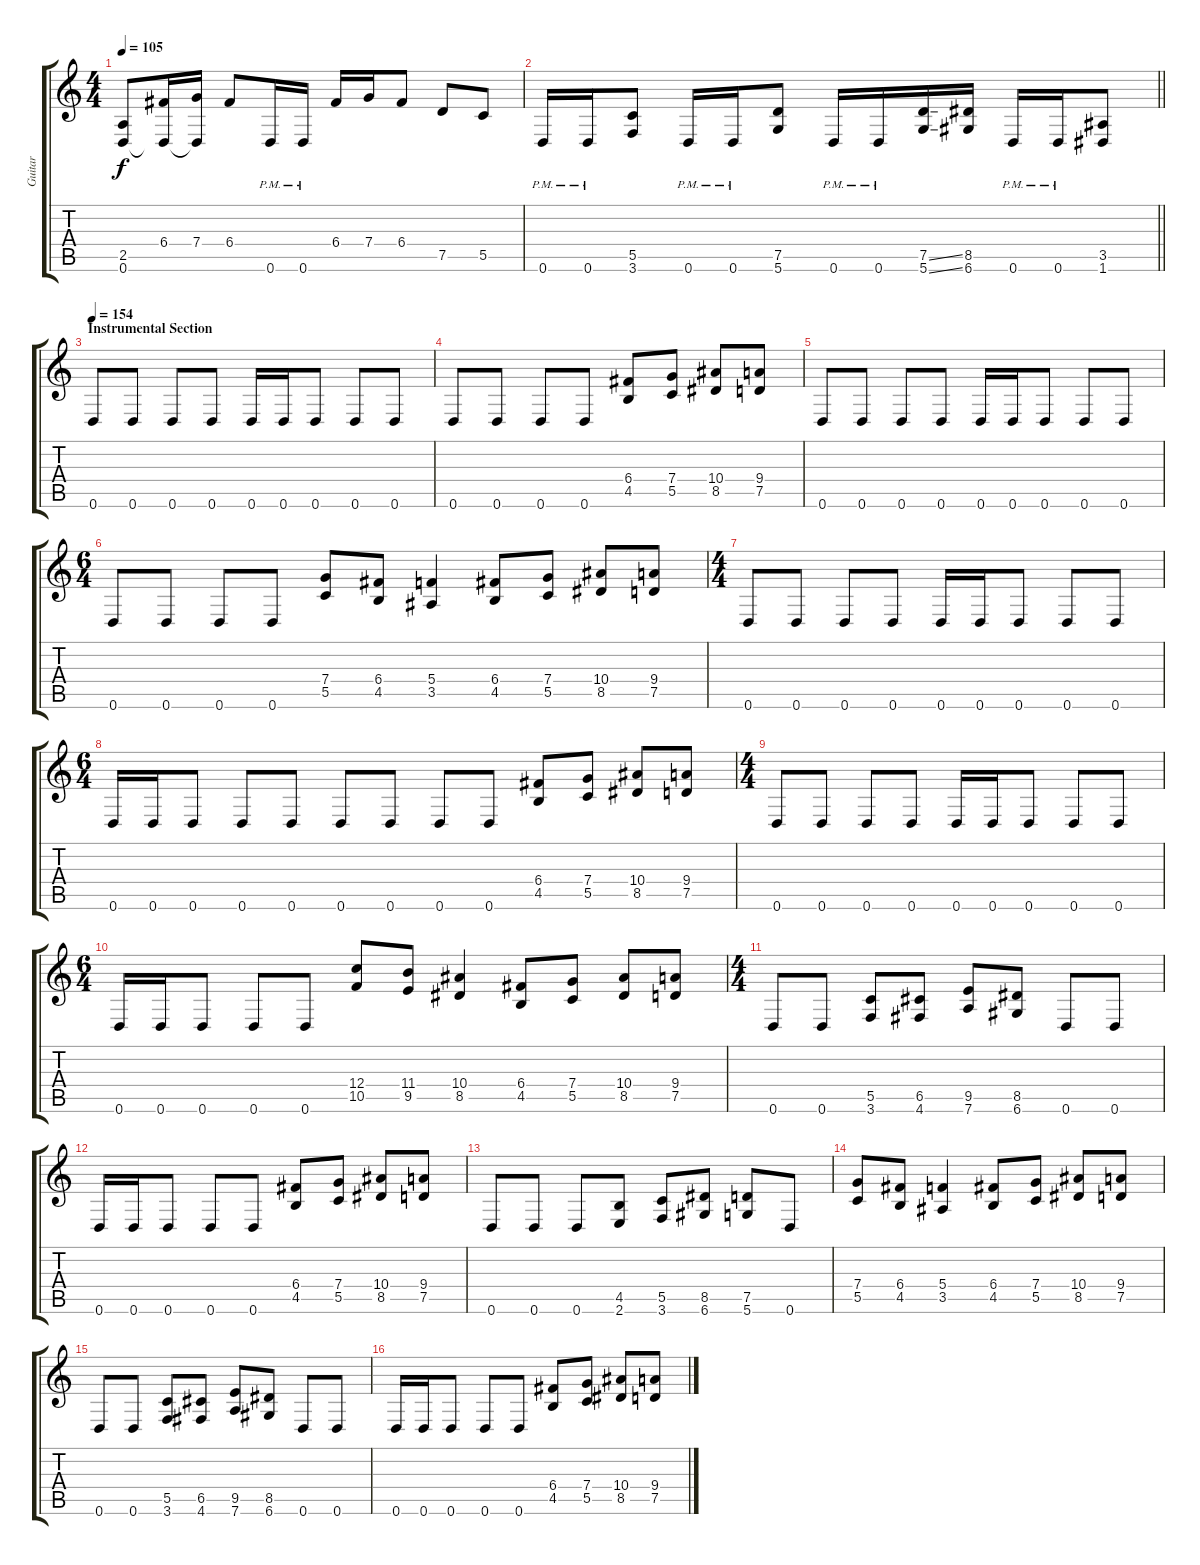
\track ("Guitar" "Guitar") {instrument electricguitarjazz}
\staff {score tabs}
\tuning (D4 A3 F3 C3 G2 D2) {hide}
\ts (4 4)
\tempo 105
\clef g2
\ks c
(2.5 0.6).8{dy f} (6.4 0.6{t}).16 (7.4 0.6{t}).16 6.4.8 0.6{pm}.16 0.6{pm}.16 6.4.16 7.4.16 6.4.8 7.5.8 5.5.8 |
\barLineRight lightlight
0.6{pm}.16 0.6{pm}.16 (5.5 3.6).8 0.6{pm}.16 0.6{pm}.16 (7.5 5.6).8 0.6{pm}.16 0.6{pm}.16 (7.5{ss} 5.6{ss}).16 (8.5 6.6).16 0.6{pm}.16 0.6{pm}.16 (3.5 1.6).8 |
\section ("" "Instrumental Section")
\tempo 154
0.6.8{balance 0} 0.6.8 0.6.8 0.6.8 0.6.16 0.6.16 0.6.8 0.6.8 0.6.8 |
0.6.8 0.6.8 0.6.8 0.6.8 (6.4 4.5).8{balance 8} (7.4 5.5).8 (10.4 8.5).8 (9.4 7.5).8 |
0.6.8{balance 0} 0.6.8 0.6.8 0.6.8 0.6.16 0.6.16 0.6.8 0.6.8 0.6.8 |
\ts (6 4)
0.6.8 0.6.8 0.6.8 0.6.8 (7.4 5.5).8{balance 8} (6.4 4.5).8 (5.4 3.5).4 (6.4 4.5).8 (7.4 5.5).8 (10.4 8.5).8 (9.4 7.5).8 |
\ts (4 4)
0.6.8 0.6.8 0.6.8 0.6.8 0.6.16 0.6.16 0.6.8 0.6.8 0.6.8 |
\ts (6 4)
0.6.16 0.6.16 0.6.8 0.6.8 0.6.8 0.6.8 0.6.8 0.6.8 0.6.8 (6.4 4.5).8 (7.4 5.5).8 (10.4 8.5).8 (9.4 7.5).8 |
\ts (4 4)
0.6.8 0.6.8 0.6.8 0.6.8 0.6.16 0.6.16 0.6.8 0.6.8 0.6.8 |
\ts (6 4)
0.6.16 0.6.16 0.6.8 0.6.8 0.6.8 (12.4 10.5).8 (11.4 9.5).8 (10.4 8.5).4 (6.4 4.5).8 (7.4 5.5).8 (10.4 8.5).8 (9.4 7.5).8 |
\ts (4 4)
0.6.8 0.6.8 (5.5 3.6).8 (6.5 4.6).8 (9.5 7.6).8 (8.5 6.6).8 0.6.8 0.6.8 |
0.6.16 0.6.16 0.6.8 0.6.8 0.6.8 (6.4 4.5).8 (7.4 5.5).8 (10.4 8.5).8 (9.4 7.5).8 |
0.6.8 0.6.8 0.6.8 (4.5 2.6).8 (5.5 3.6).8 (8.5 6.6).8 (7.5 5.6).8 0.6.8 |
(7.4 5.5).8 (6.4 4.5).8 (5.4 3.5).4 (6.4 4.5).8 (7.4 5.5).8 (10.4 8.5).8 (9.4 7.5).8 |
0.6.8 0.6.8 (5.5 3.6).8 (6.5 4.6).8 (9.5 7.6).8 (8.5 6.6).8 0.6.8 0.6.8 |
0.6.16 0.6.16 0.6.8 0.6.8 0.6.8 (6.4 4.5).8 (7.4 5.5).8 (10.4 8.5).8 (9.4 7.5).8
